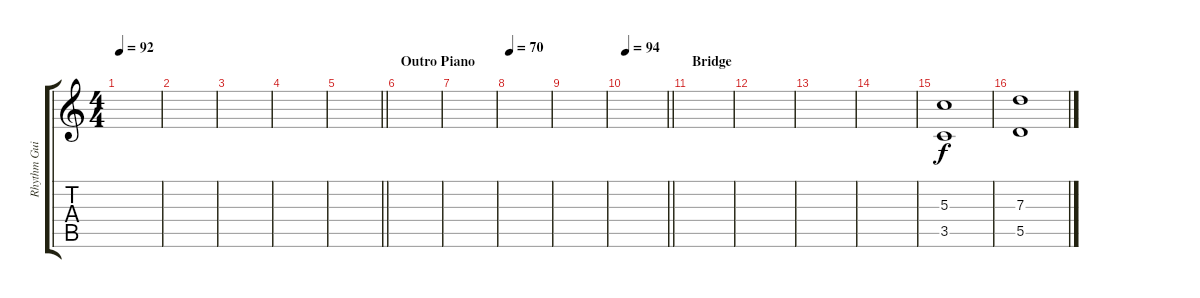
\track ("Rhythm Guitar" "Rhythm Gui") {instrument overdrivenguitar}
\staff {score tabs}
\tuning (E4 B3 G3 D3 A2 E2) {hide}
\ts (4 4)
\tempo 92
\clef g2
\ks c
|
|
|
|
\barLineRight lightlight
|
\section ("" "Outro Piano")
|
|
\tempo 70
|
|
\tempo 94
\barLineRight lightlight
|
\section ("" "Bridge")
|
|
|
|
(5.3 3.5).1 |
(7.3 5.5).1
